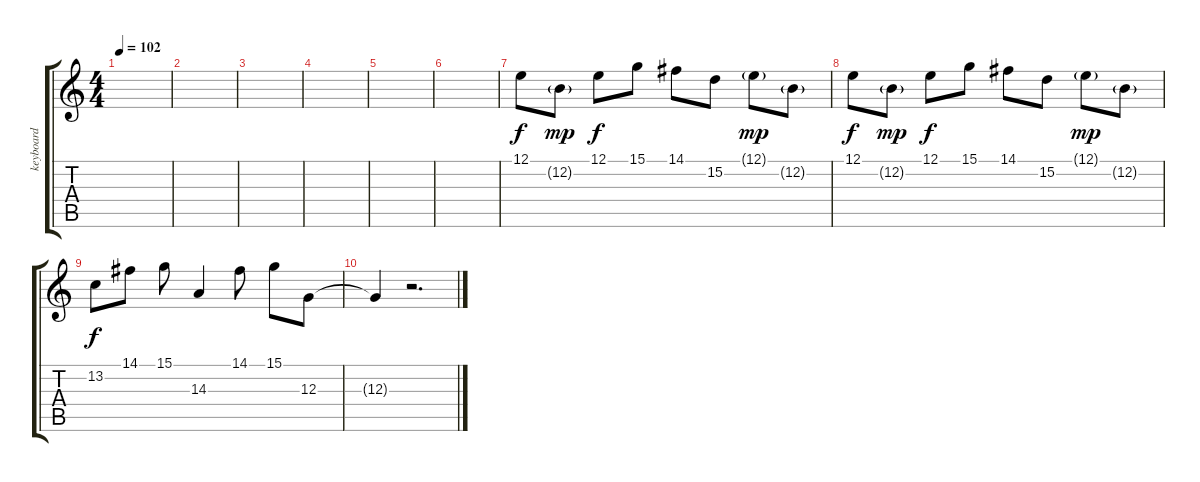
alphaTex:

\track ("keyboard" "keyboard") {instrument synthbrass1}
\staff {score tabs}
\tuning (E4 B3 G3 D3 A2 E2) {hide}
\ts (4 4)
\tempo 102
\clef g2
\ks c
|
|
|
|
|
|
12.1.8 12.2{g}.8{dy mp} 12.1.8{dy f} 15.1.8 14.1.8 15.2.8 12.1{g}.8{dy mp} 12.2{g}.8 |
12.1.8{dy f} 12.2{g}.8{dy mp} 12.1.8{dy f} 15.1.8 14.1.8 15.2.8 12.1{g}.8{dy mp} 12.2{g}.8 |
13.2.8{dy f} 14.1.8 15.1.8 14.3.4 14.1.8 15.1.8 12.3.8 |
12.3{t}.4 r.2{d}
